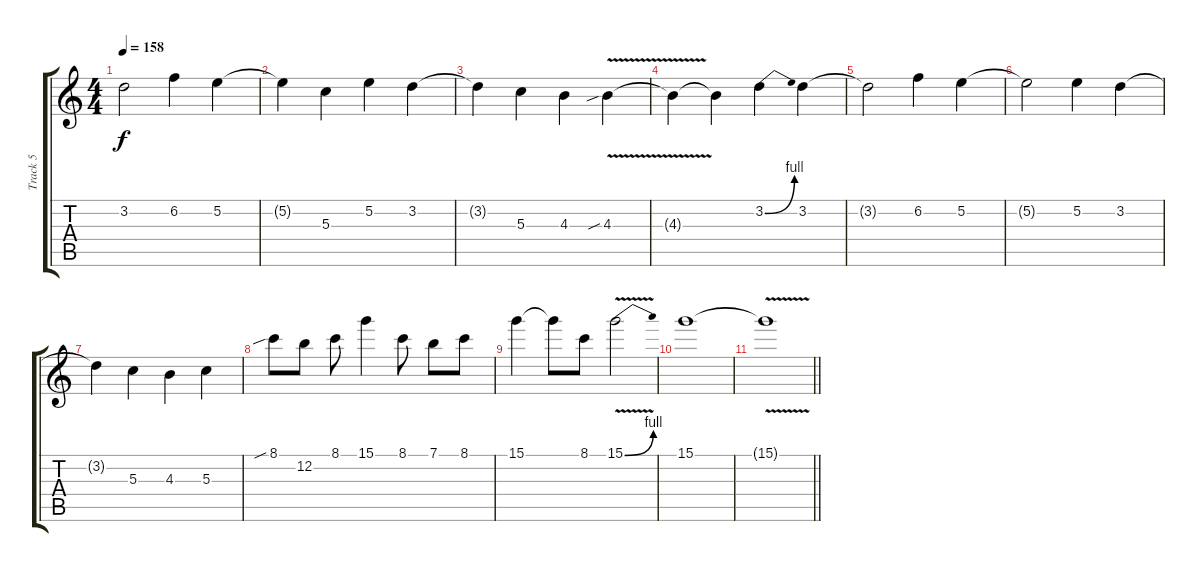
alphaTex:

\track ("Track 5" "Track 5") {instrument overdrivenguitar}
\staff {score tabs}
\tuning (E4 B3 G3 D3 A2 E2) {hide}
\ts (4 4)
\tempo 158
\clef g2
\ks c
3.2{t}.2{dy f} 6.2.4 5.2.4 |
5.2{t}.4 5.3.4 5.2.4 3.2.4 |
3.2{t}.4 5.3.4 4.3.4 4.3{v sib}.4 |
4.3{t}.4 4.3{t}.4 3.2{be (bend 0 0 60 4)}.4 3.2.4 |
3.2{t}.2 6.2.4 5.2.4 |
5.2{t}.2 5.2.4 3.2.4 |
3.2{t}.4 5.3.4 4.3.4 5.3.4 |
8.1{sib}.8 12.2.8 8.1.8 15.1.4 8.1.8 7.1.8 8.1.8 |
15.1.4 15.1{t}.8 8.1.8 15.1{be (bend 0 0 60 4) v}.2 |
15.1.1 |
\barLineRight lightlight
15.1{v t}.1
